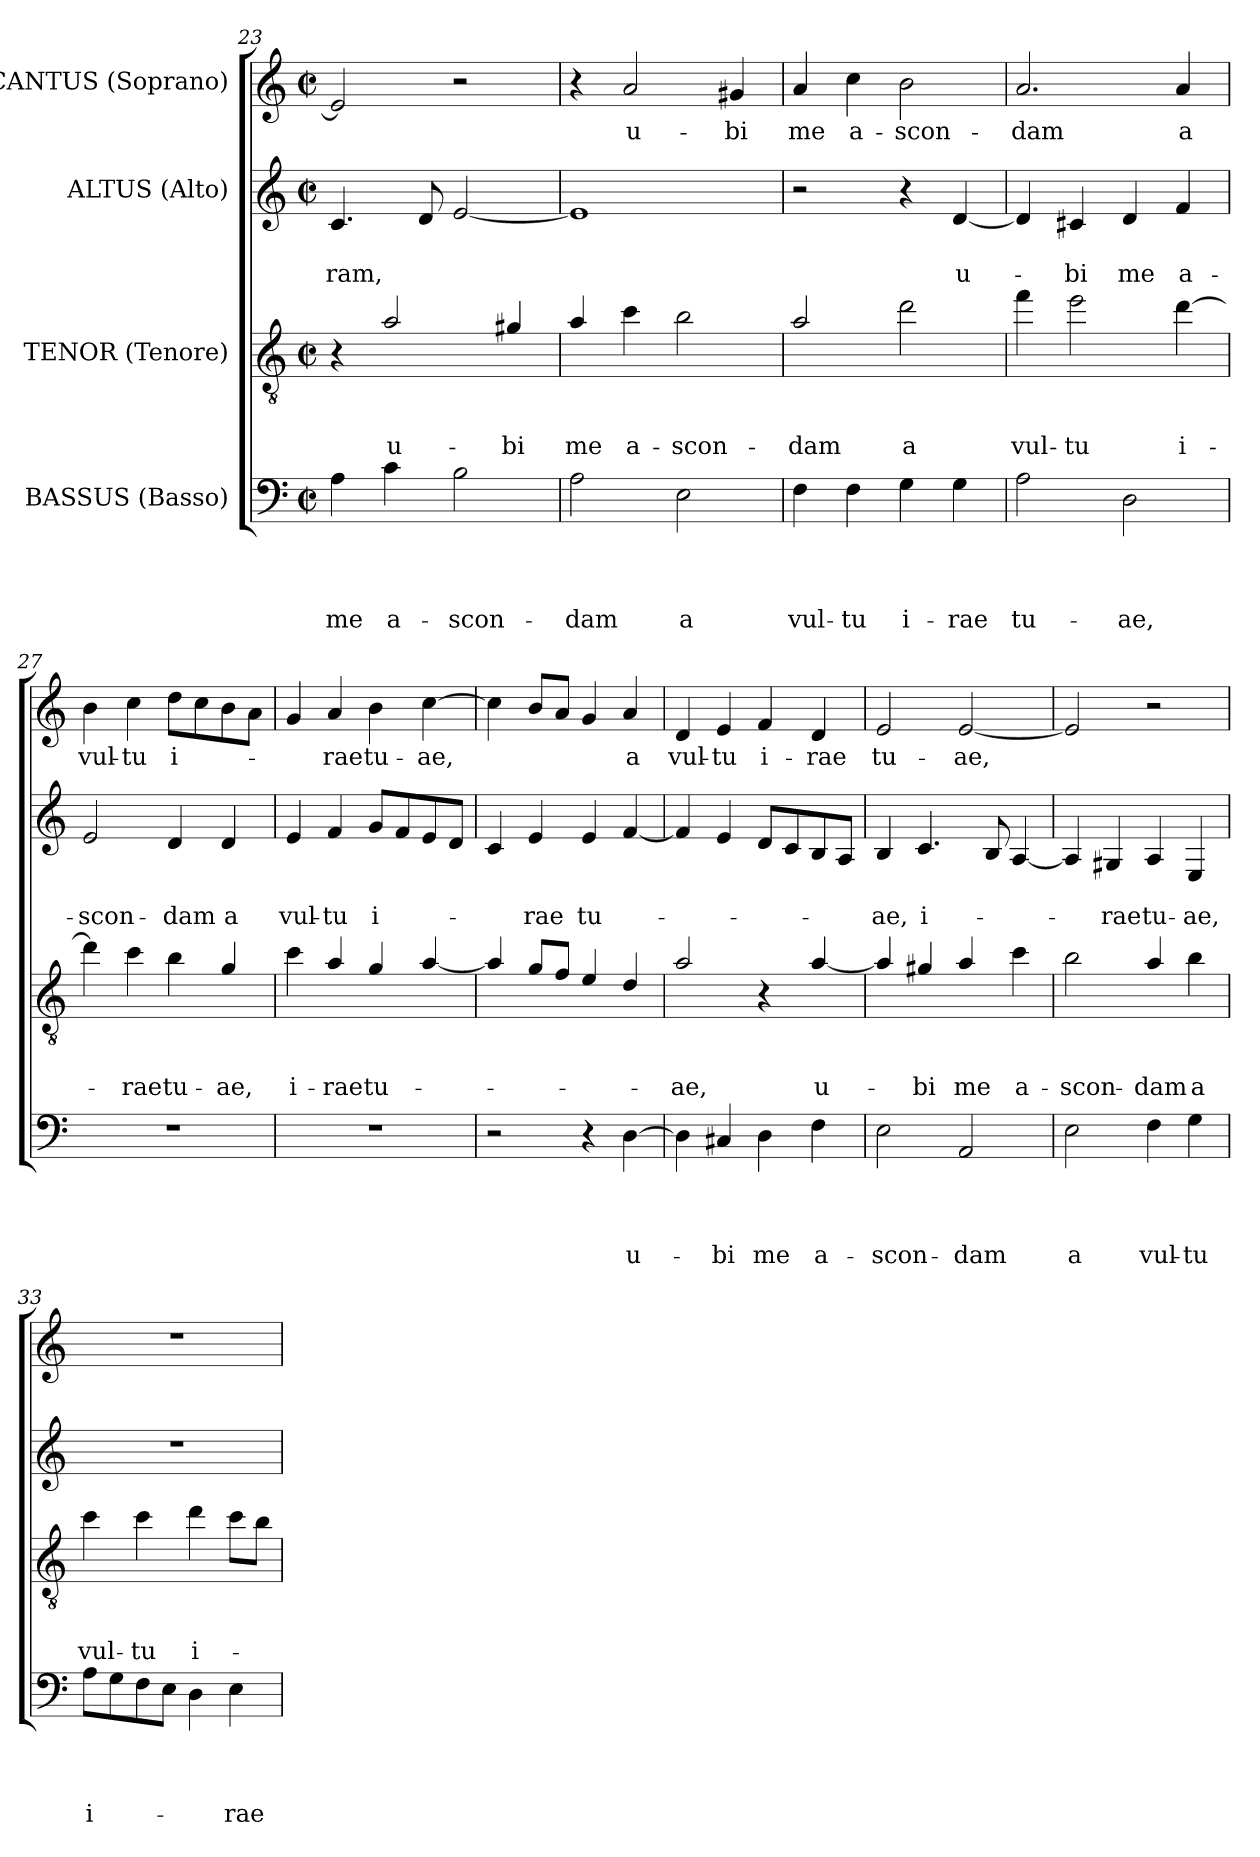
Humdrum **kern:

**kern	**text	**text	**text	**text	**kern	**text	**text	**text	**kern	**text	**text	**kern	**text
*part4	*part4	*part4	*part4	*part4	*part3	*part3	*part3	*part3	*part2	*part2	*part2	*part1	*part1
*staff4	*staff4	*staff4	*staff4	*staff4	*staff3	*staff3	*staff3	*staff3	*staff2	*staff2	*staff2	*staff1	*staff1
*I"BASSUS (Basso)	*	*	*	*	*I"TENOR (Tenore)	*	*	*	*I"ALTUS (Alto)	*	*	*I"CANTUS (Soprano)	*
!!LO:LB:g=z
*clefF4	*	*	*	*	*clefGv2	*	*	*	*clefG2	*	*	*clefG2	*
*	*	*	*	*	*ITrd8c14	*	*	*	*	*	*	*	*
*k[]	*	*	*	*	*k[]	*	*	*	*k[]	*	*	*k[]	*
*C:	*	*	*	*	*C:	*	*	*	*C:	*	*	*C:	*
*M2/2	*	*	*	*	*M2/2	*	*	*	*M2/2	*	*	*M2/2	*
*met(c|)	*	*	*	*	*met(c|)	*	*	*	*met(c|)	*	*	*met(c|)	*
=23	=23	=23	=23	=23	=23	=23	=23	=23	=23	=23	=23	=23	=23
!	!	!	!	!LO:LY:b	!	!	!	!	!	!	!LO:LY:b	!	!
4A\	.	.	.	me	4r	.	.	.	4.c/	.	-ram,	2e/]	.
!	!	!	!	!LO:LY:b	!	!	!	!LO:LY:b	!	!	!	!	!
4c\	.	.	.	a-	2A/	.	.	u-	.	.	.	.	.
.	.	.	.	.	.	.	.	.	8d/	.	.	.	.
!	!	!	!	!LO:LY:b	!	!	!	!	!	!	!	!	!
2B\	.	.	.	-scon-	.	.	.	.	[2e/	.	.	2r	.
!	!	!	!	!	!	!	!	!LO:LY:b	!	!	!	!	!
.	.	.	.	.	4G#/	.	.	-bi	.	.	.	.	.
=24	=24	=24	=24	=24	=24	=24	=24	=24	=24	=24	=24	=24	=24
!	!	!	!	!LO:LY:b	!	!	!	!LO:LY:b	!	!	!	!	!
2A\	.	.	.	-dam	4A/	.	.	me	1e]	.	.	4r	.
!	!	!	!	!	!	!	!	!LO:LY:b	!	!	!	!	!LO:LY:b
.	.	.	.	.	4c\	.	.	a-	.	.	.	2a/	u-
!	!	!	!	!LO:LY:b	!	!	!	!LO:LY:b	!	!	!	!	!
2E\	.	.	.	a	2B\	.	.	-scon-	.	.	.	.	.
!	!	!	!	!	!	!	!	!	!	!	!	!	!LO:LY:b
.	.	.	.	.	.	.	.	.	.	.	.	4g#/	-bi
=25	=25	=25	=25	=25	=25	=25	=25	=25	=25	=25	=25	=25	=25
!	!	!	!	!LO:LY:b	!	!	!	!LO:LY:b	!	!	!	!	!LO:LY:b
4F\	.	.	.	vul-	2A/	.	.	-dam	2r	.	.	4a/	me
!	!	!	!	!LO:LY:b	!	!	!	!	!	!	!	!	!LO:LY:b
4F\	.	.	.	-tu	.	.	.	.	.	.	.	4cc\	a-
!	!	!	!	!LO:LY:b	!	!	!	!LO:LY:b	!	!	!	!	!LO:LY:b
4G\	.	.	.	i-	2d\	.	.	a	4r	.	.	2b\	-scon-
!	!	!	!	!LO:LY:b	!	!	!	!	!	!	!LO:LY:b	!	!
4G\	.	.	.	-rae	.	.	.	.	[4d/	.	u-	.	.
=26	=26	=26	=26	=26	=26	=26	=26	=26	=26	=26	=26	=26	=26
!	!	!	!	!LO:LY:b	!	!	!	!LO:LY:b	!	!	!	!	!LO:LY:b
2A\	.	.	.	tu-	4f\	.	.	vul-	4d/]	.	.	2.a/	-dam
!	!	!	!	!	!	!	!	!LO:LY:b	!	!	!LO:LY:b	!	!
.	.	.	.	.	2e\	.	.	-tu	4c#/	.	-bi	.	.
!	!	!	!	!LO:LY:b	!	!	!	!	!	!	!LO:LY:b	!	!
2D\	.	.	.	-ae,	.	.	.	.	4d/	.	me	.	.
!	!	!	!	!	!	!	!	!LO:LY:b	!	!	!LO:LY:b	!	!LO:LY:b
.	.	.	.	.	[4d\	.	.	i-	4f/	.	a-	4a/	a
=27	=27	=27	=27	=27	=27	=27	=27	=27	=27	=27	=27	=27	=27
!	!	!	!	!	!	!	!	!	!	!	!LO:LY:b	!	!LO:LY:b
1r	.	.	.	.	4d\]	.	.	.	2e/	.	-scon-	4b\	vul-
!	!	!	!	!	!	!	!	!LO:LY:b	!	!	!	!	!LO:LY:b
.	.	.	.	.	4c\	.	.	-rae	.	.	.	4cc\	-tu
!	!	!	!	!	!	!	!	!LO:LY:b	!	!	!LO:LY:b	!	!LO:LY:b
.	.	.	.	.	4B\	.	.	tu-	4d/	.	-dam	8dd\L	i-
.	.	.	.	.	.	.	.	.	.	.	.	8cc\	.
!	!	!	!	!	!	!	!	!LO:LY:b	!	!	!LO:LY:b	!	!
.	.	.	.	.	4G/	.	.	-ae,	4d/	.	a	8b\	.
.	.	.	.	.	.	.	.	.	.	.	.	8a\J	.
=28	=28	=28	=28	=28	=28	=28	=28	=28	=28	=28	=28	=28	=28
!	!	!	!	!	!	!	!	!LO:LY:b	!	!	!LO:LY:b	!	!
1r	.	.	.	.	4c\	.	.	i-	4e/	.	vul-	4g/	.
!	!	!	!	!	!	!	!	!LO:LY:b	!	!	!LO:LY:b	!	!LO:LY:b
.	.	.	.	.	4A/	.	.	-rae	4f/	.	-tu	4a/	-rae
!	!	!	!	!	!	!	!	!LO:LY:b	!	!	!LO:LY:b	!	!LO:LY:b
.	.	.	.	.	4G/	.	.	tu-	8g/L	.	i-	4b\	tu-
.	.	.	.	.	.	.	.	.	8f/	.	.	.	.
!	!	!	!	!	!	!	!	!	!	!	!	!	!LO:LY:b
.	.	.	.	.	[4A/	.	.	.	8e/	.	.	[4cc\	-ae,
.	.	.	.	.	.	.	.	.	8d/J	.	.	.	.
!!LO:LB:g=z
=29	=29	=29	=29	=29	=29	=29	=29	=29	=29	=29	=29	=29	=29
2r	.	.	.	.	4A/]	.	.	.	4c/	.	.	4cc\]	.
!	!	!	!	!	!	!	!	!	!	!	!LO:LY:b	!	!
.	.	.	.	.	8G/L	.	.	.	4e/	.	-rae	8b/L	.
.	.	.	.	.	8F/J	.	.	.	.	.	.	8a/J	.
!	!	!	!	!	!	!	!	!	!	!	!LO:LY:b	!	!
4r	.	.	.	.	4E/	.	.	.	4e/	.	tu-	4g/	.
!	!	!	!	!LO:LY:b	!	!	!	!	!	!	!	!	!LO:LY:b
[4D\	.	.	.	u-	4D/	.	.	.	[4f/	.	.	4a/	a
=30	=30	=30	=30	=30	=30	=30	=30	=30	=30	=30	=30	=30	=30
!	!	!	!	!	!	!	!	!LO:LY:b	!	!	!	!	!LO:LY:b
4D\]	.	.	.	.	2A/	.	.	-ae,	4f/]	.	.	4d/	vul-
!	!	!	!	!LO:LY:b	!	!	!	!	!	!	!	!	!LO:LY:b
4C#/	.	.	.	-bi	.	.	.	.	4e/	.	.	4e/	-tu
!	!	!	!	!LO:LY:b	!	!	!	!	!	!	!	!	!LO:LY:b
4D\	.	.	.	me	4r	.	.	.	8d/L	.	.	4f/	i-
.	.	.	.	.	.	.	.	.	8c/	.	.	.	.
!	!	!	!	!LO:LY:b	!	!	!	!LO:LY:b	!	!	!	!	!LO:LY:b
4F\	.	.	.	a-	[4A/	.	.	u-	8B/	.	.	4d/	-rae
.	.	.	.	.	.	.	.	.	8A/J	.	.	.	.
=31	=31	=31	=31	=31	=31	=31	=31	=31	=31	=31	=31	=31	=31
!	!	!	!	!LO:LY:b	!	!	!	!	!	!	!LO:LY:b	!	!LO:LY:b
2E\	.	.	.	-scon-	4A/]	.	.	.	4B/	.	-ae,	2e/	tu-
!	!	!	!	!	!	!	!	!LO:LY:b	!	!	!LO:LY:b	!	!
.	.	.	.	.	4G#/	.	.	-bi	4.c/	.	i-	.	.
!	!	!	!	!LO:LY:b	!	!	!	!LO:LY:b	!	!	!	!	!LO:LY:b
2AA/	.	.	.	-dam	4A/	.	.	me	.	.	.	[2e/	-ae,
.	.	.	.	.	.	.	.	.	8B/	.	.	.	.
!	!	!	!	!	!	!	!	!LO:LY:b	!	!	!	!	!
.	.	.	.	.	4c\	.	.	a-	[4A/	.	.	.	.
=32	=32	=32	=32	=32	=32	=32	=32	=32	=32	=32	=32	=32	=32
!	!	!	!	!LO:LY:b	!	!	!	!LO:LY:b	!	!	!	!	!
2E\	.	.	.	a	2B\	.	.	-scon-	4A/]	.	.	2e/]	.
!	!	!	!	!	!	!	!	!	!	!	!LO:LY:b	!	!
.	.	.	.	.	.	.	.	.	4G#/	.	-rae	.	.
!	!	!	!	!LO:LY:b	!	!	!	!LO:LY:b	!	!	!LO:LY:b	!	!
4F\	.	.	.	vul-	4A/	.	.	-dam	4A/	.	tu-	2r	.
!	!	!	!	!LO:LY:b	!	!	!	!LO:LY:b	!	!	!LO:LY:b	!	!
4G\	.	.	.	-tu	4B\	.	.	a	4E/	.	-ae,	.	.
=33	=33	=33	=33	=33	=33	=33	=33	=33	=33	=33	=33	=33	=33
!	!	!	!	!LO:LY:b	!	!	!	!LO:LY:b	!	!	!	!	!
8A\L	.	.	.	i-	4c\	.	.	vul-	1r	.	.	1r	.
8G\	.	.	.	.	.	.	.	.	.	.	.	.	.
!	!	!	!	!	!	!	!	!LO:LY:b	!	!	!	!	!
8F\	.	.	.	.	4c\	.	.	-tu	.	.	.	.	.
8E\J	.	.	.	.	.	.	.	.	.	.	.	.	.
!	!	!	!	!	!	!	!	!LO:LY:b	!	!	!	!	!
4D\	.	.	.	.	4d\	.	.	i-	.	.	.	.	.
!	!	!	!	!LO:LY:b	!	!	!	!	!	!	!	!	!
4E\	.	.	.	-rae	8c\L	.	.	.	.	.	.	.	.
.	.	.	.	.	8B\J	.	.	.	.	.	.	.	.
=	=	=	=	=	=	=	=	=	=	=	=	=	=
*-	*-	*-	*-	*-	*-	*-	*-	*-	*-	*-	*-	*-	*-
